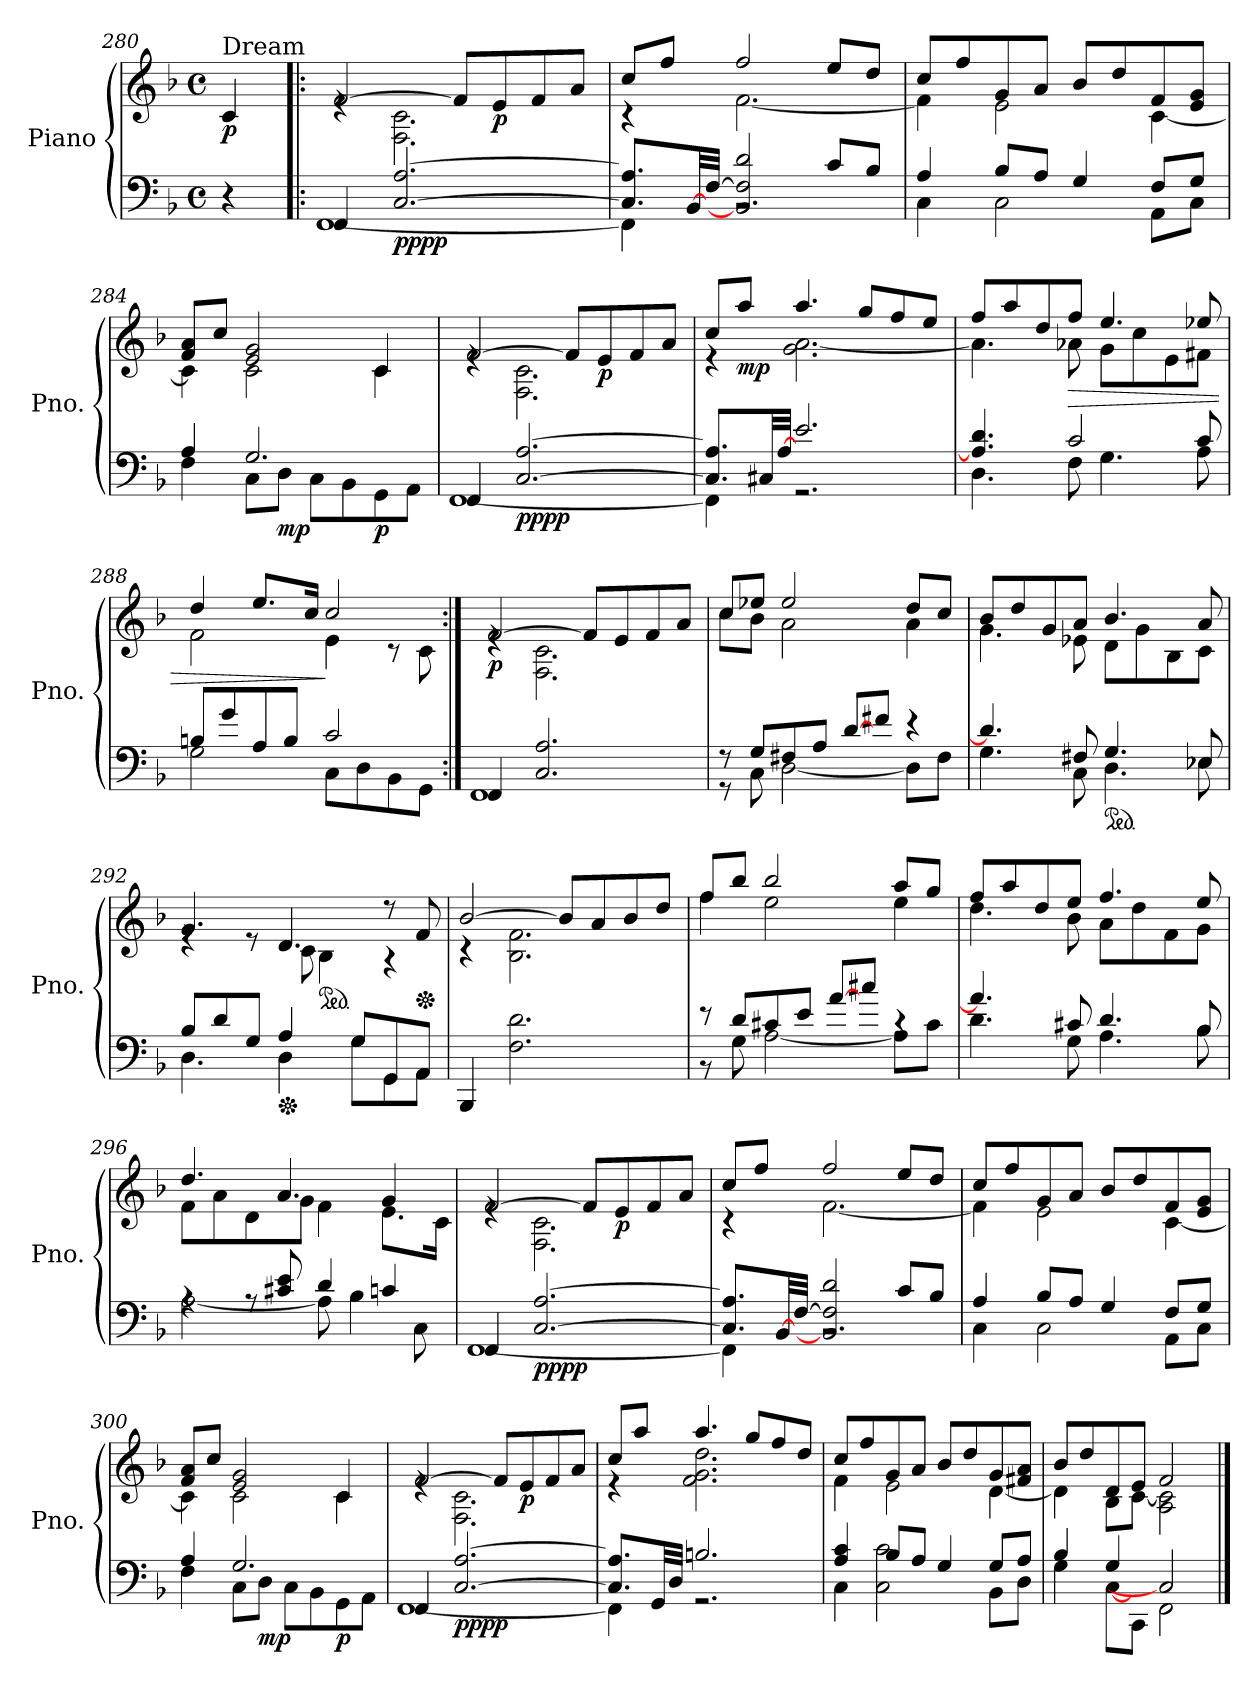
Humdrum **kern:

**kern	**kern	**dynam
*part1	*part1	*part1
*staff2	*staff1	*staff1/2
*I"Piano	*	*
*I'Pno.	*	*
!!LO:PB:g=z
*clefF4	*clefG2	*
*k[b-]	*k[b-]	*
*M4/4	*M4/4	*
*met(c)	*met(c)	*
=280	=280	=280
!	!LO:TX:a:t=Dream	!
!	!	!LO:DY:b
4r	4c/	p
=281!|:	=281!|:	=281!|:
*	*MM40	*
*^	*^	*
4FF/	[1FF	[2f/	4re	.
!	!	!	!	!LO:DY:b=2
!	!	!	!	!LO:DY:n=1:b
[2.C/ [2.A/	.	.	2.F\ 2.c\	pp pp
.	.	8f/L]	.	.
*	*	*MM65	*	*
!	!	!	!	!LO:DY:n=2:b
.	.	8e/	.	p
.	.	8f/	.	.
.	.	8a/J	.	.
=282	=282	=282	=282	=282
8.C/] 8.A/]L	4FF\]	8cc/L	4r	.
*	*	*MM40	*	*
.	.	8ff/J	.	.
[32BB-/LL	.	.	.	.
[32F/JJJ	.	.	.	.
*	*	*MM45	*	*
2BB-/] 2F/] 2d/	2.rBB	2ff/	[2.f\	.
*	*	*MM60	*	*
8c/L	.	8ee/L	.	.
8B-/J	.	8dd/J	.	.
=283	=283	=283	=283	=283
*	*	*MM65	*	*
4A/	4C\	8cc/L	4f\]	.
.	.	8ff/	.	.
8B-/L	2C\	8g/	2e\	.
8A/J	.	8a/J	.	.
4G/	.	8b-/L	.	.
.	.	8dd/	.	.
*	*	*MM63	*	*
8F/L	8AA\L	8f/	[4c\	.
*	*	*MM61	*	*
8G/J	8C\J	8e/ 8g/J	.	.
=284	=284	=284	=284	=284
*	*	*MM55	*	*
4A/	4F\	8f/ 8a/L	4c\]	.
.	.	8cc/J	.	.
2.G/	8C\L	2e/ 2g/	2c\	.
!	!	!	!	!LO:DY:b=2
.	8D\J	.	.	mp
.	8C\L	.	.	.
.	8BB-\	.	.	.
!	!	!	!	!LO:DY:b=2
.	8GG\	4c/	4c\	p
.	8AA\J	.	.	.
=285	=285	=285	=285	=285
*	*	*MM40	*	*
4FF/	[1FF	[2f/	4re	.
!	!	!	!	!LO:DY:b=2
!	!	!	!	!LO:DY:n=1:b
[2.C/ [2.A/	.	.	2.F\ 2.c\	pp pp
.	.	8f/L]	.	.
*	*	*MM62	*	*
!	!	!	!	!LO:DY:n=2:b
.	.	8e/	.	p
.	.	8f/	.	.
.	.	8a/J	.	.
!!LO:LB:g=z	!!
=286	=286	=286	=286	=286
*	*	*MM60	*	*
8.C/] 8.A/]L	4FF\]	8cc/L	4r	.
*	*	*MM40	*	*
!	!	!	!	!LO:DY:b
.	.	8aa/J	.	mp
32C#X/LL	.	.	.	.
[32A/JJJ	.	.	.	.
2.e/	2.r	4.aa/	2.g\ [2.a\	.
*	*	*MM65	*	*
.	.	8gg/L	.	.
.	.	8ff/	.	.
.	.	8ee/J	.	.
=287	=287	=287	=287	=287
4.A/] 4.d/	4.D\	8ff/L	4.a\]	.
.	.	8aa/	.	.
.	.	8dd/	.	.
*	*	*MM63	*	*
!	!	!	!	!LO:HP:b
2c/	8F\	8ff/J	8a-X\	>
.	4.G\	4.ee/	8g\L	.
.	.	.	8cc\	.
.	.	.	8e\	.
*	*	*MM60	*	*
8c/	8A\	8ee-X/	8f#X\J	.
=288	=288	=288	=288	=288
8Bn/L	2G\	4dd/	2f\	.
8g/	.	.	.	.
*	*	*MM50	*	*
8A/	.	8.ee/L	.	.
8B/J	.	.	.	.
.	.	16cc/Jk	.	.
2c/	8C\L	2cc/	4e\	]
.	8D\	.	.	.
.	8BB-\	.	8r	.
*	*	*MM40	*	*
.	8GG\J	.	8c\	.
=289:|!	=289:|!	=289:|!	=289:|!	=289:|!
*	*	*MM40	*	*
!	!	!	!	!LO:DY:b
4FF/	1FF	[2f/	4re	p
2.C/ 2.A/	.	.	2.F\ 2.c\	.
.	.	8f/L]	.	.
*	*	*MM65	*	*
.	.	8e/	.	.
.	.	8f/	.	.
.	.	8a/J	.	.
=290	=290	=290	=290	=290
*	*	*MM60	*	*
8r	8r	8cc/L	8cc\L	.
8G/L	8C\	8ee-X/J	8b-\J	.
*	*	*MM62	*	*
8F#X/	[2D\	2ee-/	2a\	.
8A/J	.	.	.	.
[8d/L	.	.	.	.
8f#X/J	.	.	.	.
*	*	*MM65	*	*
4r	8D\L]	8dd/L	4a\	.
.	8F#\J	8cc/J	.	.
!!LO:LB:g=z	!!
=291	=291	=291	=291	=291
4.d/]	4.G\	8b-/L	4.g\	.
.	.	8dd/	.	.
.	.	8g/	.	.
8F#X/	8C\	8a/J	8e-X\	.
*ped	*	*	*	*
4.G/	4.D\	4.b-/	8d\L	.
.	.	.	8g\	.
.	.	.	8B-\	.
8E-X/	8E-\	8a/	8c\J	.
=292	=292	=292	=292	=292
8B-/L	4.D\	4.g/	4re	.
8d/	.	.	.	.
8G/J	.	.	8re	.
*Xped	*	*	*	*
*	*	*MM63	*	*
4A/	4D\	4.d/	8c\	.
*	*	*ped	*	*
.	.	.	4B-\	.
8G/L	8G\L	.	.	.
*	*	*MM55	*	*
8GG/	8GG\	8r	4r	.
*	*	*Xped	*	*
*	*	*MM40	*	*
8AA/J	8AA\J	8f/	.	.
*v	*v	*	*	*
=293	=293	=293	=293
4BBB-/	[2b-/	4r	.
2.F\ 2.d\	.	2.B-\ 2.f\	.
.	8b-/L]	.	.
*	*MM63	*	*
.	8a/	.	.
.	8b-/	.	.
.	8dd/J	.	.
=294	=294	=294	=294
*	*MM57	*	*
*^	*	*	*
8r	8r	8ff/L	4ff\	.
*	*	*MM50	*	*
8d/L	8G\	8bb-/J	.	.
*	*	*MM63	*	*
8c#X/	[2A\	2bb-/	2ee\	.
8e/J	.	.	.	.
[8a/L	.	.	.	.
8cc#X/J	.	.	.	.
4rc	8A\L]	8aa/L	4ee\	.
.	8c#\J	8gg/J	.	.
=295	=295	=295	=295	=295
4.a/]	4.d\	8ff/L	4.dd\	.
.	.	8aa/	.	.
.	.	8dd/	.	.
8c#X/	8G\	8ee/J	8b-\	.
4.d/	4.A\	4.ff/	8a\L	.
.	.	.	8dd\	.
.	.	.	8f\	.
8B-/	8B-\	8ee/	8g\J	.
!!LO:LB:g=z	!!
=296	=296	=296	=296	=296
4rA	[2A\	4.dd/	8f\L	.
.	.	.	8a\	.
8rA	.	.	8d\	.
*	*	*MM61	*	*
8c#X/ 8e/	.	4.a/	8g\J	.
4d/	8A\]	.	4f\	.
.	4B-\	.	.	.
*	*	*MM55	*	*
4cn/	.	4g/	8.e\L	.
.	8C\	.	.	.
*	*	*MM10	*	*
.	.	.	16c\Jk	.
=297	=297	=297	=297	=297
*	*	*MM40	*	*
4FF/	[1FF	[2f/	4re	.
!	!	!	!	!LO:DY:b=2
!	!	!	!	!LO:DY:n=1:b
[2.C/ [2.A/	.	.	2.F\ 2.c\	pp pp
.	.	8f/L]	.	.
*	*	*MM63	*	*
!	!	!	!	!LO:DY:n=2:b
.	.	8e/	.	p
.	.	8f/	.	.
.	.	8a/J	.	.
=298	=298	=298	=298	=298
8.C/] 8.A/]L	4FF\]	8cc/L	4r	.
*	*	*MM30	*	*
.	.	8ff/J	.	.
[32BB-/LL	.	.	.	.
[32F/JJJ	.	.	.	.
*	*	*MM45	*	*
2BB-/] 2F/] 2d/	2.rBB	2ff/	[2.f\	.
*	*	*MM50	*	*
8c/L	.	8ee/L	.	.
8B-/J	.	8dd/J	.	.
=299	=299	=299	=299	=299
*	*	*MM55	*	*
4A/	4C\	8cc/L	4f\]	.
.	.	8ff/	.	.
*	*	*MM60	*	*
8B-/L	2C\	8g/	2e\	.
8A/J	.	8a/J	.	.
4G/	.	8b-/L	.	.
.	.	8dd/	.	.
*	*	*MM57	*	*
8F/L	8AA\L	8f/	[4c\	.
*	*	*MM55	*	*
8G/J	8C\J	8e/ 8g/J	.	.
=300	=300	=300	=300	=300
*	*	*MM50	*	*
4A/	4F\	8f/ 8a/L	4c\]	.
.	.	8cc/J	.	.
2.G/	8C\L	2e/ 2g/	2c\	.
!	!	!	!	!LO:DY:b=2
.	8D\J	.	.	mp
.	8C\L	.	.	.
.	8BB-\	.	.	.
*	*	*MM47	*	*
!	!	!	!	!LO:DY:b=2
.	8GG\	4c/	4c\	p
.	8AA\J	.	.	.
!!LO:LB:g=z	!!
=301	=301	=301	=301	=301
*	*	*MM40	*	*
4FF/	[1FF	[2f/	4re	.
!	!	!	!	!LO:DY:b=2
!	!	!	!	!LO:DY:n=1:b
[2.C/ [2.A/	.	.	2.F\ 2.c\	pp pp
.	.	8f/L]	.	.
!	!	!	!	!LO:DY:n=2:b
.	.	8e/	.	p
.	.	8f/	.	.
.	.	8a/J	.	.
=302	=302	=302	=302	=302
8.C/] 8.A/]L	4FF\]	8cc/L	4r	.
*	*	*MM10	*	*
.	.	8aa/J	.	.
32GG/LL	.	.	.	.
32D/JJJ	.	.	.	.
*	*	*MM20	*	*
2.Bn/	2.r	4.aa/	2.f\ 2.g\ 2.dd\	.
*	*	*MM40	*	*
.	.	8gg/L	.	.
.	.	8ff/	.	.
.	.	8dd/J	.	.
=303	=303	=303	=303	=303
4A/ 4c/	4C\	8cc/L	4f\	.
*	*	*MM35	*	*
.	.	8ff/	.	.
*	*	*MM42	*	*
8B-/L	2C\ 2c\	8g/	2e\	.
8A/J	.	8a/J	.	.
4G/	.	8b-/L	.	.
*	*	*MM30	*	*
.	.	8dd/	.	.
*	*	*MM35	*	*
8G/L	8BB-\L	8g/	[4d\	.
8A/J	8D\J	8f#X/ 8a/J	.	.
=304	=304	=304	=304	=304
*	*	*MM30	*	*
4B-/	4G\	8b-/L	4d\]	.
.	.	8dd/	.	.
*	*	*MM20	*	*
4G/	[8C\L	8d/	8B-\L	.
*	*	*MM10	*	*
.	8CC\J	8e/J	[8c\J	.
2C/]	2FF\	2f/	2A\ 2c\]	.
*v	*v	*	*	*
*	*v	*v	*
==	==	==
*-	*-	*-
